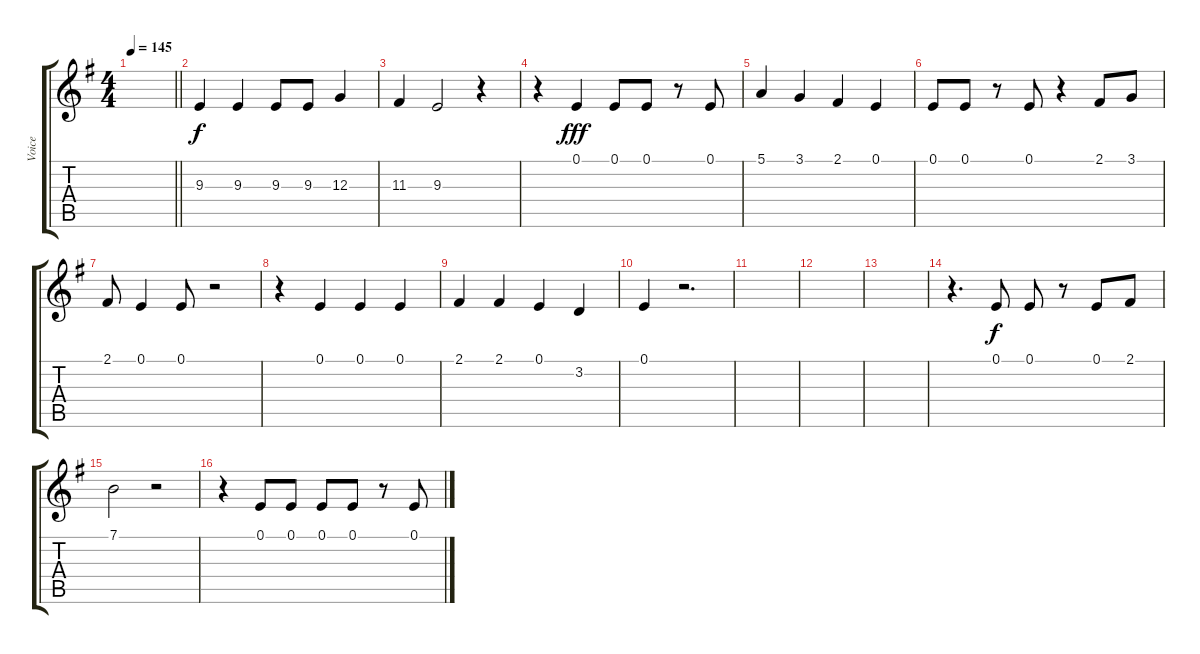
\track ("Voice" "Voice") {instrument lead6voice}
\staff {score tabs}
\tuning (E4 B3 G3 D3 A2 E2) {hide}
\ts (4 4)
\tempo 145
\clef g2
\barLineRight lightlight
\ks eminor
|
9.3.4 9.3.4 9.3.8 9.3.8 12.3.4 |
11.3.4 9.3.2 r.4 |
r.4 0.1.4{dy fff} 0.1.8 0.1.8 r.8 0.1.8 |
5.1.4 3.1.4 2.1.4 0.1.4 |
0.1.8 0.1.8 r.8 0.1.8 r.4 2.1.8 3.1.8 |
2.1.8 0.1.4 0.1.8 r.2 |
r.4 0.1.4 0.1.4 0.1.4 |
2.1.4 2.1.4 0.1.4 3.2.4 |
0.1.4 r.2{d} |
|
|
|
r.4{d} 0.1.8{dy f} 0.1.8 r.8 0.1.8 2.1.8 |
7.1.2 r.2 |
r.4 0.1.8 0.1.8 0.1.8 0.1.8 r.8 0.1.8
